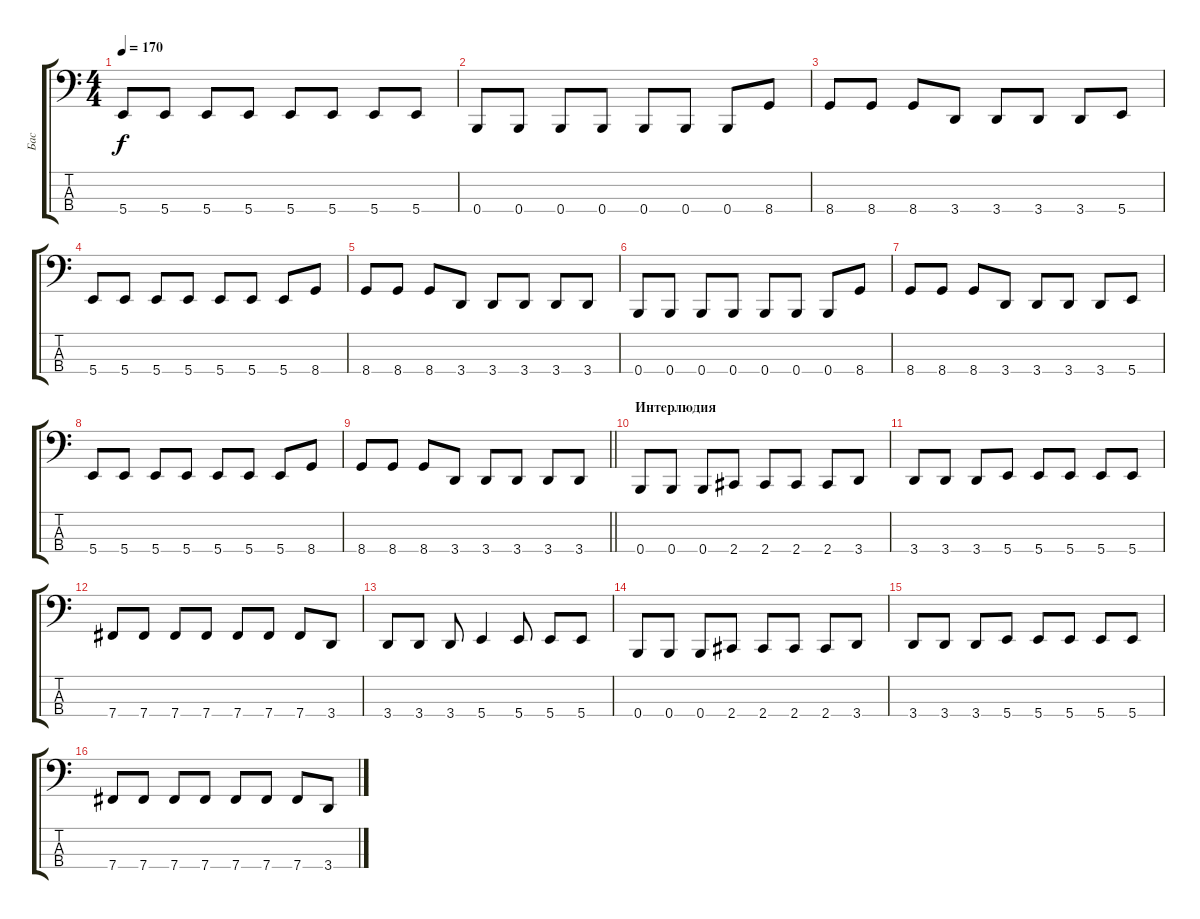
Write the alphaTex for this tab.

\track ("Бас" "Бас") {instrument electricbasspick}
\staff {score tabs}
\tuning (E2 B1 Gb1 B0) {hide}
\ts (4 4)
\tempo 170
\clef f4
\ks c
5.4.8{dy f} 5.4.8 5.4.8 5.4.8 5.4.8 5.4.8 5.4.8 5.4.8 |
0.4.8 0.4.8 0.4.8 0.4.8 0.4.8 0.4.8 0.4.8 8.4.8 |
8.4.8 8.4.8 8.4.8 3.4.8 3.4.8 3.4.8 3.4.8 5.4.8 |
5.4.8 5.4.8 5.4.8 5.4.8 5.4.8 5.4.8 5.4.8 8.4.8 |
8.4.8 8.4.8 8.4.8 3.4.8 3.4.8 3.4.8 3.4.8 3.4.8 |
0.4.8 0.4.8 0.4.8 0.4.8 0.4.8 0.4.8 0.4.8 8.4.8 |
8.4.8 8.4.8 8.4.8 3.4.8 3.4.8 3.4.8 3.4.8 5.4.8 |
5.4.8 5.4.8 5.4.8 5.4.8 5.4.8 5.4.8 5.4.8 8.4.8 |
\barLineRight lightlight
8.4.8 8.4.8 8.4.8 3.4.8 3.4.8 3.4.8 3.4.8 3.4.8 |
\section ("" "Интерлюдия")
0.4.8 0.4.8 0.4.8 2.4.8 2.4.8 2.4.8 2.4.8 3.4.8 |
3.4.8 3.4.8 3.4.8 5.4.8 5.4.8 5.4.8 5.4.8 5.4.8 |
7.4.8 7.4.8 7.4.8 7.4.8 7.4.8 7.4.8 7.4.8 3.4.8 |
3.4.8 3.4.8 3.4.8 5.4.4 5.4.8 5.4.8 5.4.8 |
0.4.8 0.4.8 0.4.8 2.4.8 2.4.8 2.4.8 2.4.8 3.4.8 |
3.4.8 3.4.8 3.4.8 5.4.8 5.4.8 5.4.8 5.4.8 5.4.8 |
7.4.8 7.4.8 7.4.8 7.4.8 7.4.8 7.4.8 7.4.8 3.4.8
